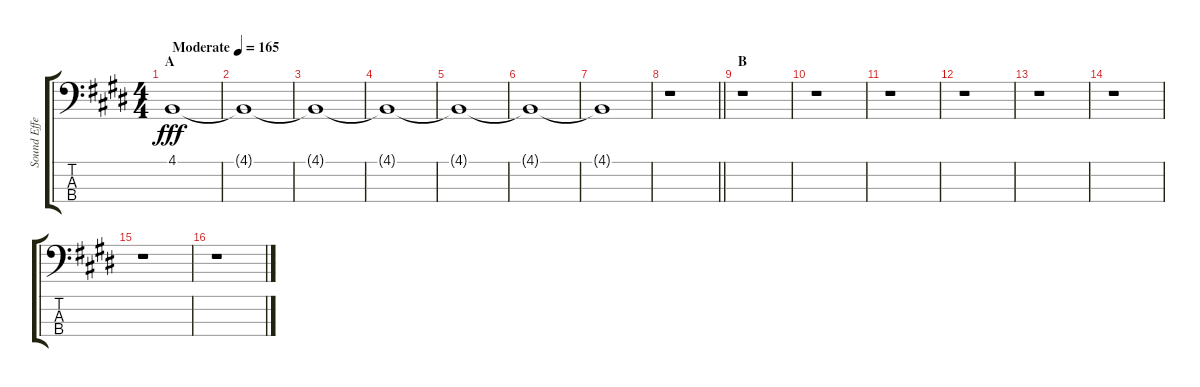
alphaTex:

\track ("Sound Effect" "Sound Effe") {instrument pad8sweep}
\staff {score tabs}
\tuning (G2 D2 A1 E1) {hide}
\ts (4 4)
\section ("" "A")
\tempo (165 "Moderate")
\clef f4
\ks e
4.1.1{dy fff instrument pad8sweep} |
4.1{t}.1 |
4.1{t}.1 |
4.1{t}.1 |
4.1{t}.1 |
4.1{t}.1 |
4.1{t}.1 |
\barLineRight lightlight
r.1 |
\section ("" "B")
r.1 |
r.1 |
r.1 |
r.1 |
r.1 |
r.1 |
r.1 |
r.1
